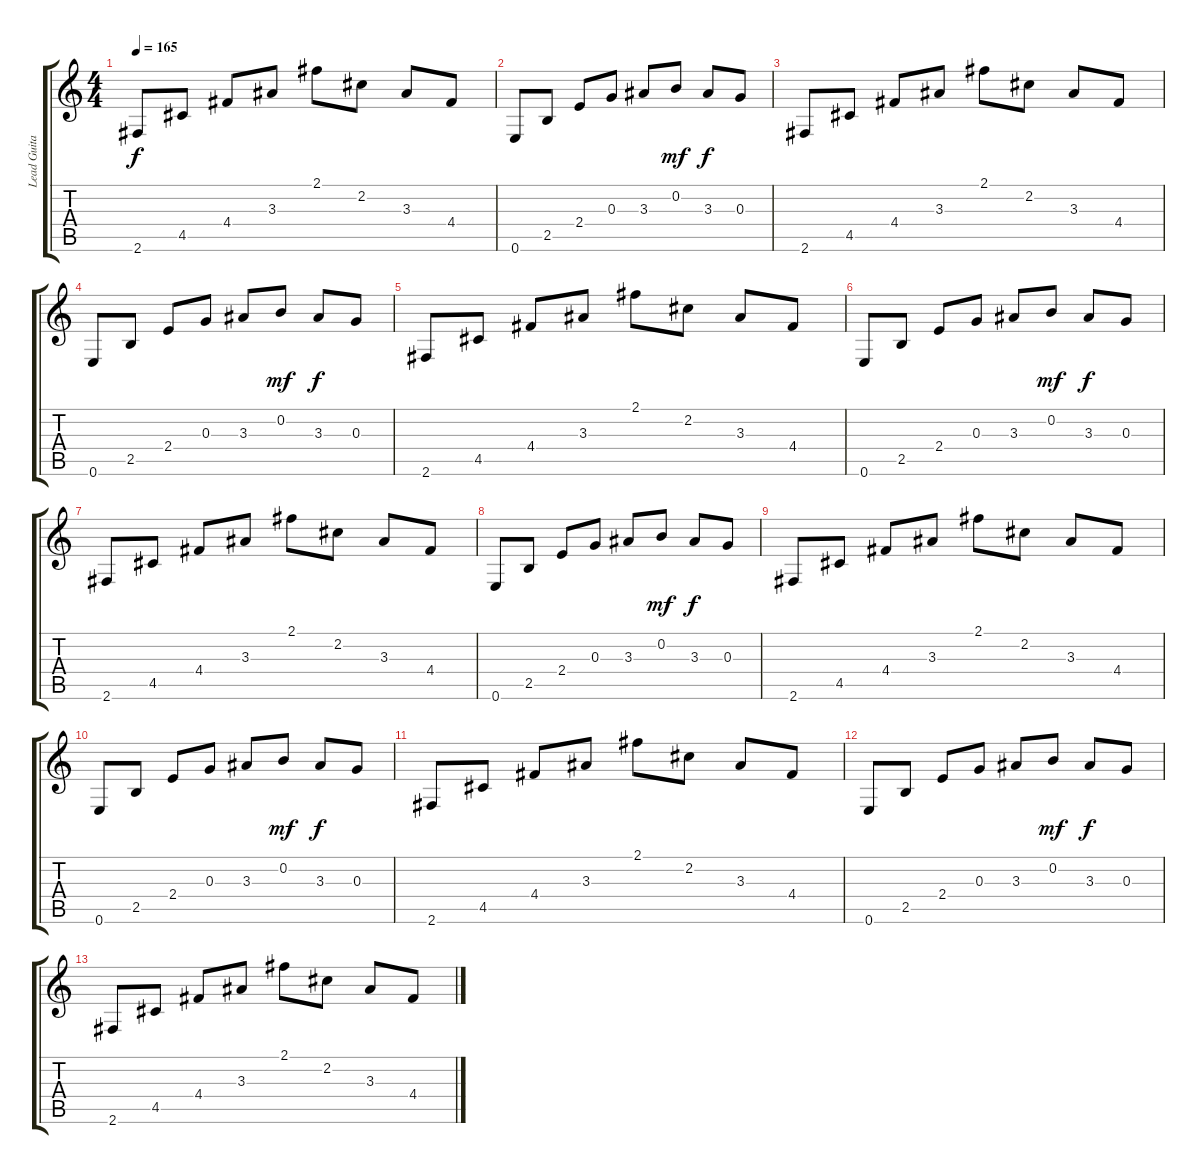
\track ("Lead Guitar 1" "Lead Guita") {instrument distortionguitar}
\staff {score tabs}
\tuning (E4 B3 G3 D3 A2 E2) {hide}
\ts (4 4)
\tempo 165
\clef g2
\ks c
2.6.8{dy f} 4.5.8 4.4.8 3.3.8 2.1.8 2.2.8 3.3.8 4.4.8 |
0.6.8 2.5.8 2.4.8 0.3.8 3.3.8 0.2.8{dy mf} 3.3.8{dy f} 0.3.8 |
2.6.8 4.5.8 4.4.8 3.3.8 2.1.8 2.2.8 3.3.8 4.4.8 |
0.6.8 2.5.8 2.4.8 0.3.8 3.3.8 0.2.8{dy mf} 3.3.8{dy f} 0.3.8 |
2.6.8 4.5.8 4.4.8 3.3.8 2.1.8 2.2.8 3.3.8 4.4.8 |
0.6.8 2.5.8 2.4.8 0.3.8 3.3.8 0.2.8{dy mf} 3.3.8{dy f} 0.3.8 |
2.6.8 4.5.8 4.4.8 3.3.8 2.1.8 2.2.8 3.3.8 4.4.8 |
0.6.8 2.5.8 2.4.8 0.3.8 3.3.8 0.2.8{dy mf} 3.3.8{dy f} 0.3.8 |
2.6.8 4.5.8 4.4.8 3.3.8 2.1.8 2.2.8 3.3.8 4.4.8 |
0.6.8{volume 10} 2.5.8{volume 10} 2.4.8{volume 9} 0.3.8{volume 9} 3.3.8{volume 9} 0.2.8{dy mf volume 8} 3.3.8{dy f volume 8} 0.3.8{volume 8} |
2.6.8{volume 7} 4.5.8{volume 7} 4.4.8{volume 7} 3.3.8{volume 6} 2.1.8{volume 6} 2.2.8{volume 6} 3.3.8{volume 6} 4.4.8{volume 5} |
0.6.8{volume 5} 2.5.8{volume 4} 2.4.8{volume 4} 0.3.8{volume 4} 3.3.8{volume 4} 0.2.8{dy mf volume 3} 3.3.8{dy f volume 3} 0.3.8{volume 3} |
2.6.8{volume 2} 4.5.8{volume 2} 4.4.8{volume 2} 3.3.8{volume 2} 2.1.8{volume 1} 2.2.8{volume 1} 3.3.8{volume 1} 4.4.8{volume 0}
